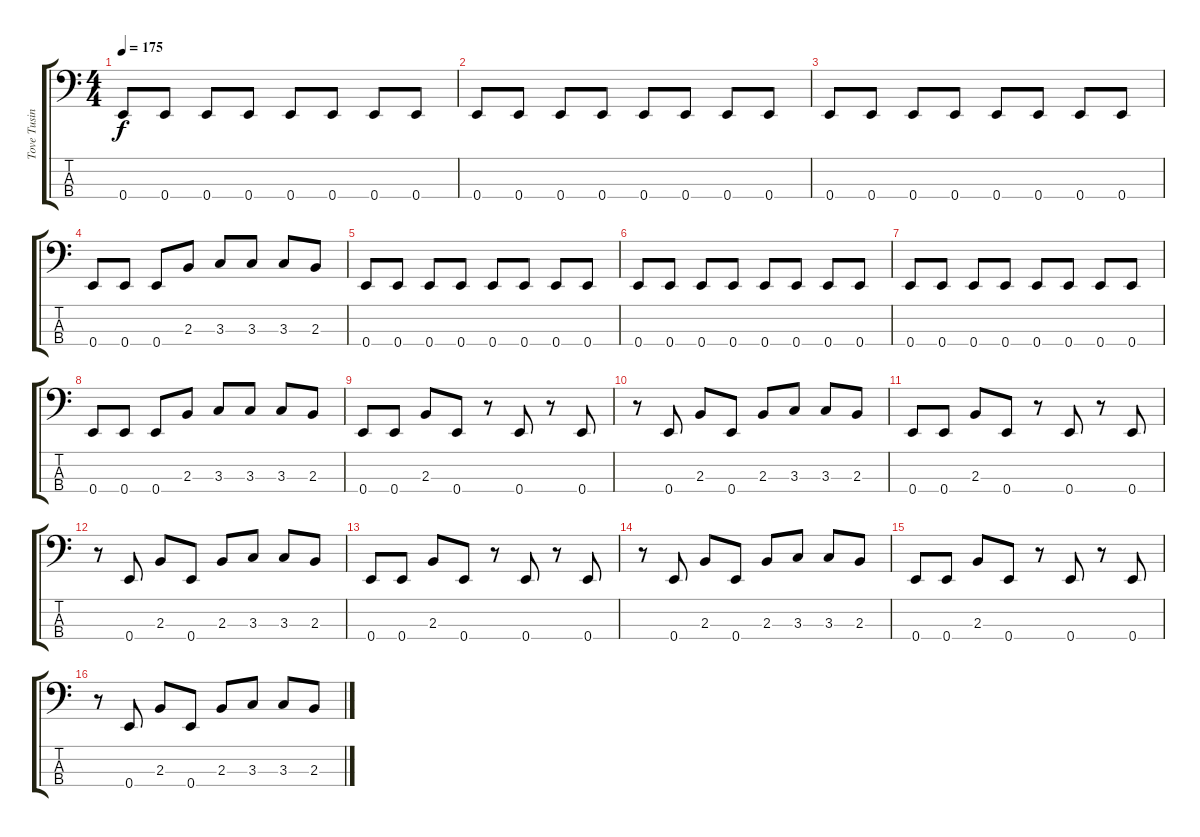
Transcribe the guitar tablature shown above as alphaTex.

\track ("Tove Tusindpik" "Tove Tusin") {instrument electricbasspick}
\staff {score tabs}
\tuning (G2 D2 A1 E1) {hide}
\ts (4 4)
\tempo 175
\clef f4
\ks c
0.4.8{dy f} 0.4.8 0.4.8 0.4.8 0.4.8 0.4.8 0.4.8 0.4.8 |
0.4.8 0.4.8 0.4.8 0.4.8 0.4.8 0.4.8 0.4.8 0.4.8 |
0.4.8 0.4.8 0.4.8 0.4.8 0.4.8 0.4.8 0.4.8 0.4.8 |
0.4.8 0.4.8 0.4.8 2.3.8 3.3.8 3.3.8 3.3.8 2.3.8 |
0.4.8 0.4.8 0.4.8 0.4.8 0.4.8 0.4.8 0.4.8 0.4.8 |
0.4.8 0.4.8 0.4.8 0.4.8 0.4.8 0.4.8 0.4.8 0.4.8 |
0.4.8 0.4.8 0.4.8 0.4.8 0.4.8 0.4.8 0.4.8 0.4.8 |
0.4.8 0.4.8 0.4.8 2.3.8 3.3.8 3.3.8 3.3.8 2.3.8 |
0.4.8 0.4.8 2.3.8 0.4.8 r.8 0.4.8 r.8 0.4.8 |
r.8 0.4.8 2.3.8 0.4.8 2.3.8 3.3.8 3.3.8 2.3.8 |
0.4.8 0.4.8 2.3.8 0.4.8 r.8 0.4.8 r.8 0.4.8 |
r.8 0.4.8 2.3.8 0.4.8 2.3.8 3.3.8 3.3.8 2.3.8 |
0.4.8 0.4.8 2.3.8 0.4.8 r.8 0.4.8 r.8 0.4.8 |
r.8 0.4.8 2.3.8 0.4.8 2.3.8 3.3.8 3.3.8 2.3.8 |
0.4.8 0.4.8 2.3.8 0.4.8 r.8 0.4.8 r.8 0.4.8 |
r.8 0.4.8 2.3.8 0.4.8 2.3.8 3.3.8 3.3.8 2.3.8
